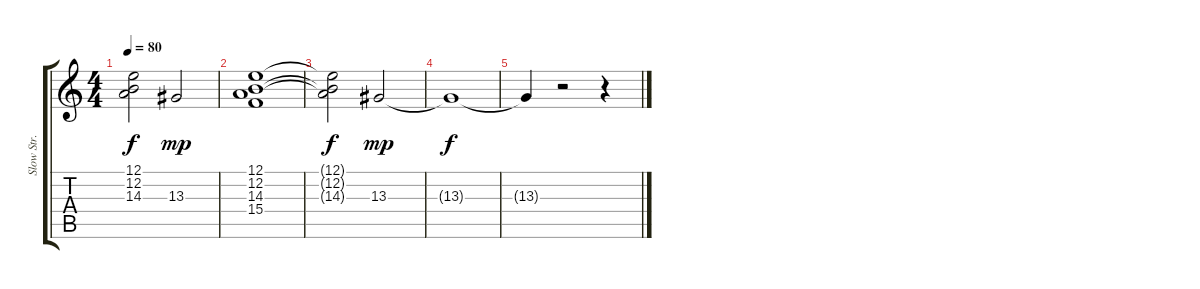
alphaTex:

\track ("Slow Str." "Slow Str.") {instrument stringensemble2}
\staff {score tabs}
\tuning (E4 B3 G3 D3 A2 E2) {hide}
\ts (4 4)
\tempo 80
\clef g2
\ks c
(12.1{t} 12.2{t} 14.3{t}).2{dy f} 13.3.2{dy mp} |
(12.1 12.2 14.3 15.4).1 |
(12.1{t} 12.2{t} 14.3{t}).2{dy f} 13.3.2{dy mp} |
13.3{t}.1{dy f} |
13.3{t}.4 r.2 r.4
